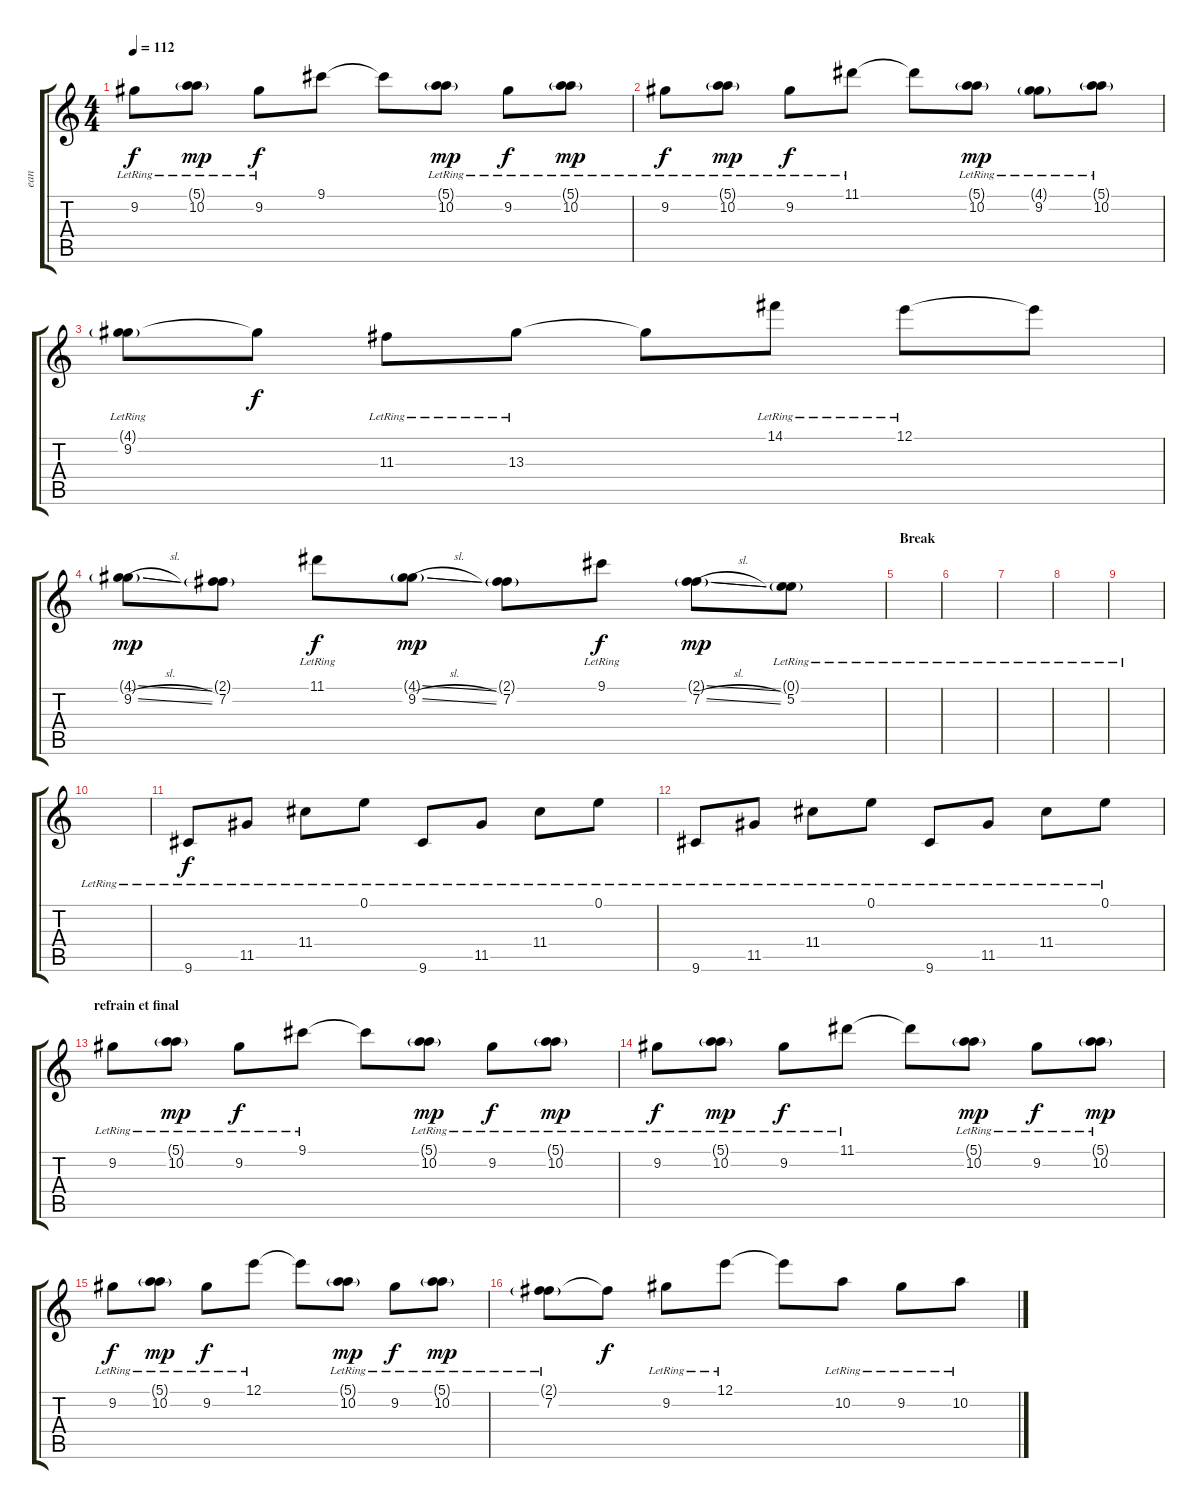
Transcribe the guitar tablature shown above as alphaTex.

\track ("ean" "ean") {instrument electricguitarjazz}
\staff {score tabs}
\tuning (E4 B3 G3 D3 A2 E2) {hide}
\ts (4 4)
\tempo 112
\clef g2
\ks c
9.2{lr}.8{dy f} (5.1{g lr} 10.2).8{dy mp} 9.2{lr}.8{dy f} 9.1.8 9.1{t}.8 (5.1{g lr} 10.2{lr}).8{dy mp} 9.2{lr}.8{dy f} (5.1{g lr} 10.2{lr}).8{dy mp} |
9.2{lr}.8{dy f} (5.1{g lr} 10.2{lr}).8{dy mp} 9.2{lr}.8{dy f} 11.1{lr}.8 11.1{t}.8 (5.1{g lr} 10.2{lr}).8{dy mp} (4.1{g lr} 9.2{lr}).8 (5.1{g lr} 10.2{lr}).8 |
(4.1{g} 9.2{lr}).8 4.1{t}.8{dy f} 11.3{lr}.8 13.3{lr}.8 13.3{t}.8 14.1{lr}.8 12.1{lr}.8 12.1{t}.8 |
(4.1{sl g} 9.2{sl}).8{dy mp} (2.1{g} 7.2).8 11.1{lr}.8{dy f} (4.1{sl g} 9.2{sl}).8{dy mp} (2.1{g} 7.2).8 9.1{lr}.8{dy f} (2.1{sl g} 7.2{sl}).8{dy mp} (0.1{g lr} 5.2).8 |
\section ("" "Break")
|
|
|
|
|
|
9.6{lr}.8{dy f} 11.5{lr}.8 11.4{lr}.8 0.1{lr}.8 9.6{lr}.8 11.5{lr}.8 11.4{lr}.8 0.1{lr}.8 |
9.6{lr}.8 11.5{lr}.8 11.4{lr}.8 0.1{lr}.8 9.6{lr}.8 11.5{lr}.8 11.4{lr}.8 0.1{lr}.8 |
\section ("" "refrain et final")
9.2{lr}.8 (5.1{g lr} 10.2{lr}).8{dy mp} 9.2{lr}.8{dy f} 9.1{lr}.8 9.1{t}.8 (5.1{g lr} 10.2).8{dy mp} 9.2{lr}.8{dy f} (5.1{g lr} 10.2).8{dy mp} |
9.2{lr}.8{dy f} (5.1{g lr} 10.2{lr}).8{dy mp} 9.2{lr}.8{dy f} 11.1{lr}.8 11.1{t}.8 (5.1{g lr} 10.2).8{dy mp} 9.2{lr}.8{dy f} (5.1{g lr} 10.2).8{dy mp} |
9.2{lr}.8{dy f} (5.1{g lr} 10.2{lr}).8{dy mp} 9.2{lr}.8{dy f} 12.1{lr}.8 12.1{t}.8 (5.1{g lr} 10.2).8{dy mp} 9.2{lr}.8{dy f} (5.1{g lr} 10.2).8{dy mp} |
(2.1{g lr} 7.2{lr}).8 2.1{t}.8{dy f} 9.2{lr}.8 12.1{lr}.8 12.1{t}.8 10.2{lr}.8 9.2{lr}.8 10.2{lr}.8
